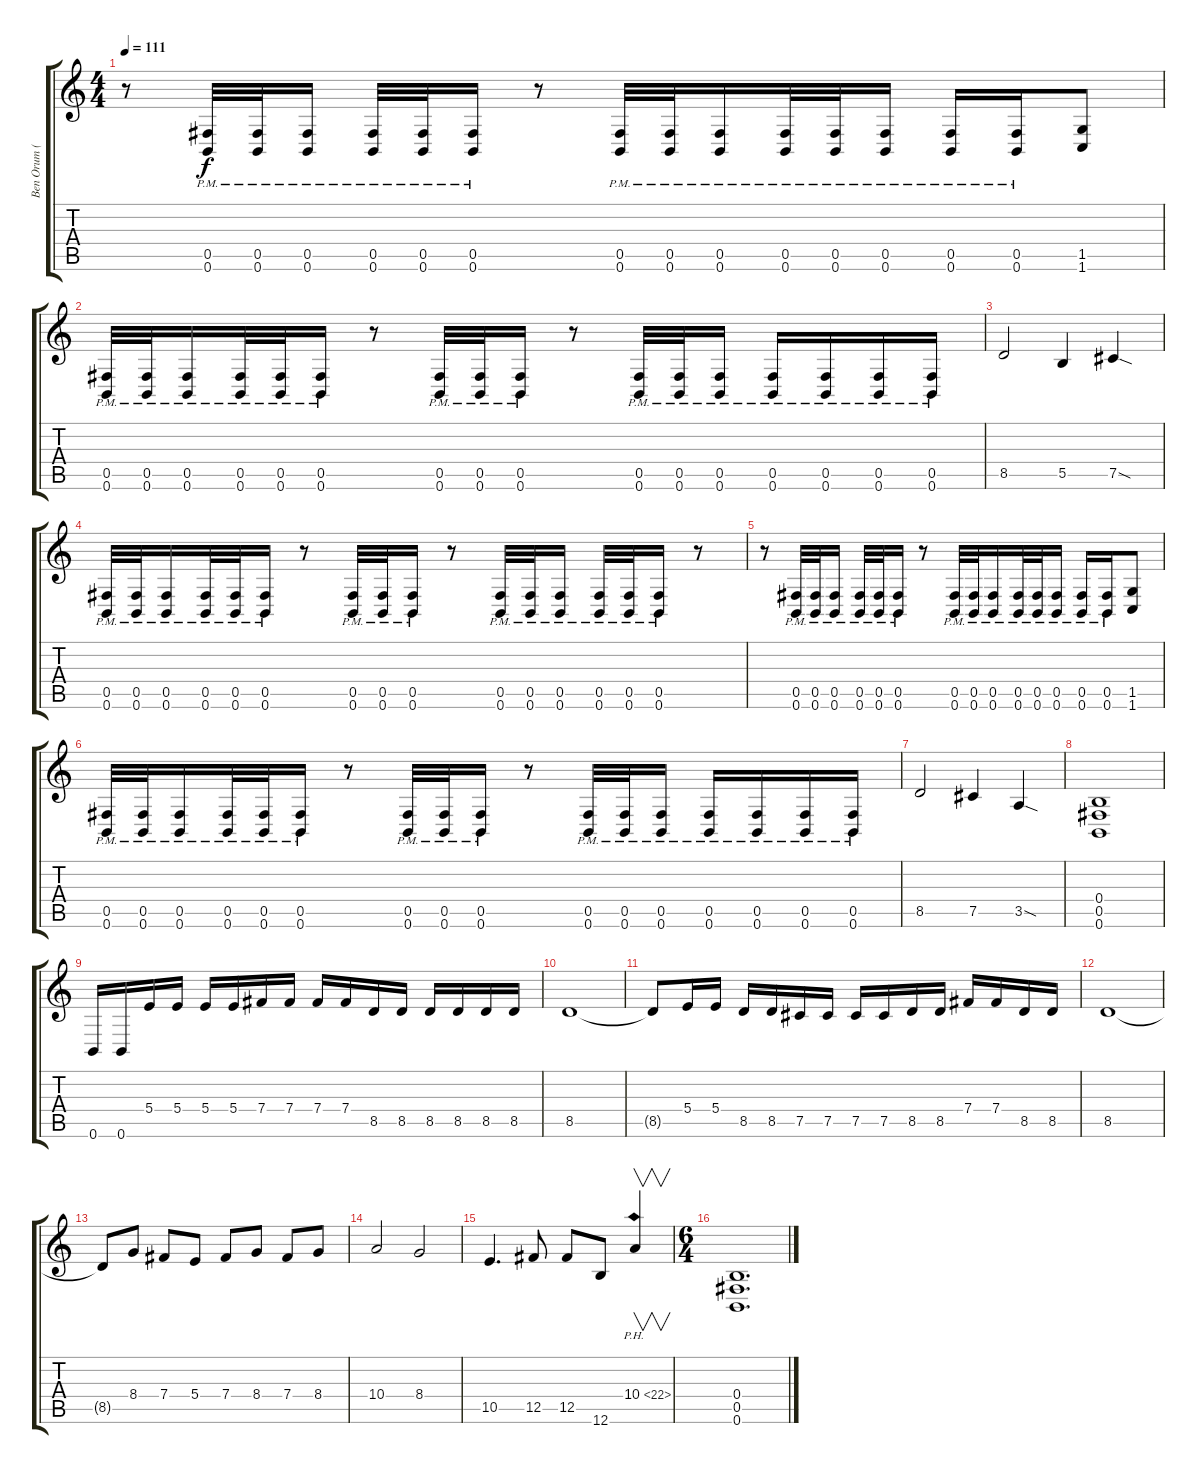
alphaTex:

\track ("Ben Orum (Guitar)" "Ben Orum (") {instrument overdrivenguitar}
\staff {score tabs}
\tuning (Db4 Ab3 E3 B2 Gb2 B1) {hide}
\ts (4 4)
\tempo 111
\clef g2
\ks c
r.8{dy f} (0.5{pm} 0.6{pm}).32 (0.5{pm} 0.6{pm}).32 (0.5{pm} 0.6{pm}).16 (0.5{pm} 0.6{pm}).32 (0.5{pm} 0.6{pm}).32 (0.5{pm} 0.6{pm}).16 r.8 (0.5{pm} 0.6{pm}).32 (0.5{pm} 0.6{pm}).32 (0.5{pm} 0.6{pm}).16 (0.5{pm} 0.6{pm}).32 (0.5{pm} 0.6{pm}).32 (0.5{pm} 0.6{pm}).16 (0.5{pm} 0.6{pm}).16 (0.5{pm} 0.6{pm}).16 (1.5 1.6).8 |
(0.5{pm} 0.6{pm}).32 (0.5{pm} 0.6{pm}).32 (0.5{pm} 0.6{pm}).16 (0.5{pm} 0.6{pm}).32 (0.5{pm} 0.6{pm}).32 (0.5{pm} 0.6{pm}).16 r.8 (0.5{pm} 0.6{pm}).32 (0.5{pm} 0.6{pm}).32 (0.5{pm} 0.6{pm}).16 r.8 (0.5{pm} 0.6{pm}).32 (0.5{pm} 0.6{pm}).32 (0.5{pm} 0.6{pm}).16 (0.5{pm} 0.6{pm}).16 (0.5{pm} 0.6{pm}).16 (0.5{pm} 0.6{pm}).16 (0.5{pm} 0.6{pm}).16 |
8.5.2 5.5.4 7.5{sod}.4 |
(0.5{pm} 0.6{pm}).32 (0.5{pm} 0.6{pm}).32 (0.5{pm} 0.6{pm}).16 (0.5{pm} 0.6{pm}).32 (0.5{pm} 0.6{pm}).32 (0.5{pm} 0.6{pm}).16 r.8 (0.5{pm} 0.6{pm}).32 (0.5{pm} 0.6{pm}).32 (0.5{pm} 0.6{pm}).16 r.8 (0.5{pm} 0.6{pm}).32 (0.5{pm} 0.6{pm}).32 (0.5{pm} 0.6{pm}).16 (0.5{pm} 0.6{pm}).32 (0.5{pm} 0.6{pm}).32 (0.5{pm} 0.6{pm}).16 r.8 |
r.8 (0.5{pm} 0.6{pm}).32 (0.5{pm} 0.6{pm}).32 (0.5{pm} 0.6{pm}).16 (0.5{pm} 0.6{pm}).32 (0.5{pm} 0.6{pm}).32 (0.5{pm} 0.6{pm}).16 r.8 (0.5{pm} 0.6{pm}).32 (0.5{pm} 0.6{pm}).32 (0.5{pm} 0.6{pm}).16 (0.5{pm} 0.6{pm}).32 (0.5{pm} 0.6{pm}).32 (0.5{pm} 0.6{pm}).16 (0.5{pm} 0.6{pm}).16 (0.5{pm} 0.6{pm}).16 (1.5 1.6).8 |
(0.5{pm} 0.6{pm}).32 (0.5{pm} 0.6{pm}).32 (0.5{pm} 0.6{pm}).16 (0.5{pm} 0.6{pm}).32 (0.5{pm} 0.6{pm}).32 (0.5{pm} 0.6{pm}).16 r.8 (0.5{pm} 0.6{pm}).32 (0.5{pm} 0.6{pm}).32 (0.5{pm} 0.6{pm}).16 r.8 (0.5{pm} 0.6{pm}).32 (0.5{pm} 0.6{pm}).32 (0.5{pm} 0.6{pm}).16 (0.5{pm} 0.6{pm}).16 (0.5{pm} 0.6{pm}).16 (0.5{pm} 0.6{pm}).16 (0.5{pm} 0.6{pm}).16 |
8.5.2 7.5.4 3.5{sod}.4 |
(0.4 0.5 0.6).1 |
0.6.16 0.6.16 5.4.16 5.4.16 5.4.16 5.4.16 7.4.16 7.4.16 7.4.16 7.4.16 8.5.16 8.5.16 8.5.16 8.5.16 8.5.16 8.5.16 |
8.5.1 |
8.5{t}.8 5.4.16 5.4.16 8.5.16 8.5.16 7.5.16 7.5.16 7.5.16 7.5.16 8.5.16 8.5.16 7.4.16 7.4.16 8.5.16 8.5.16 |
8.5.1 |
8.5{t}.8 8.4.8 7.4.8 5.4.8 7.4.8 8.4.8 7.4.8 8.4.8 |
10.4.2 8.4.2 |
10.5.4{d} 12.5.8 12.5.8 12.6.8 10.4{ph 12}.4{v} |
\ts (6 4)
(0.4 0.5 0.6).1{d}
